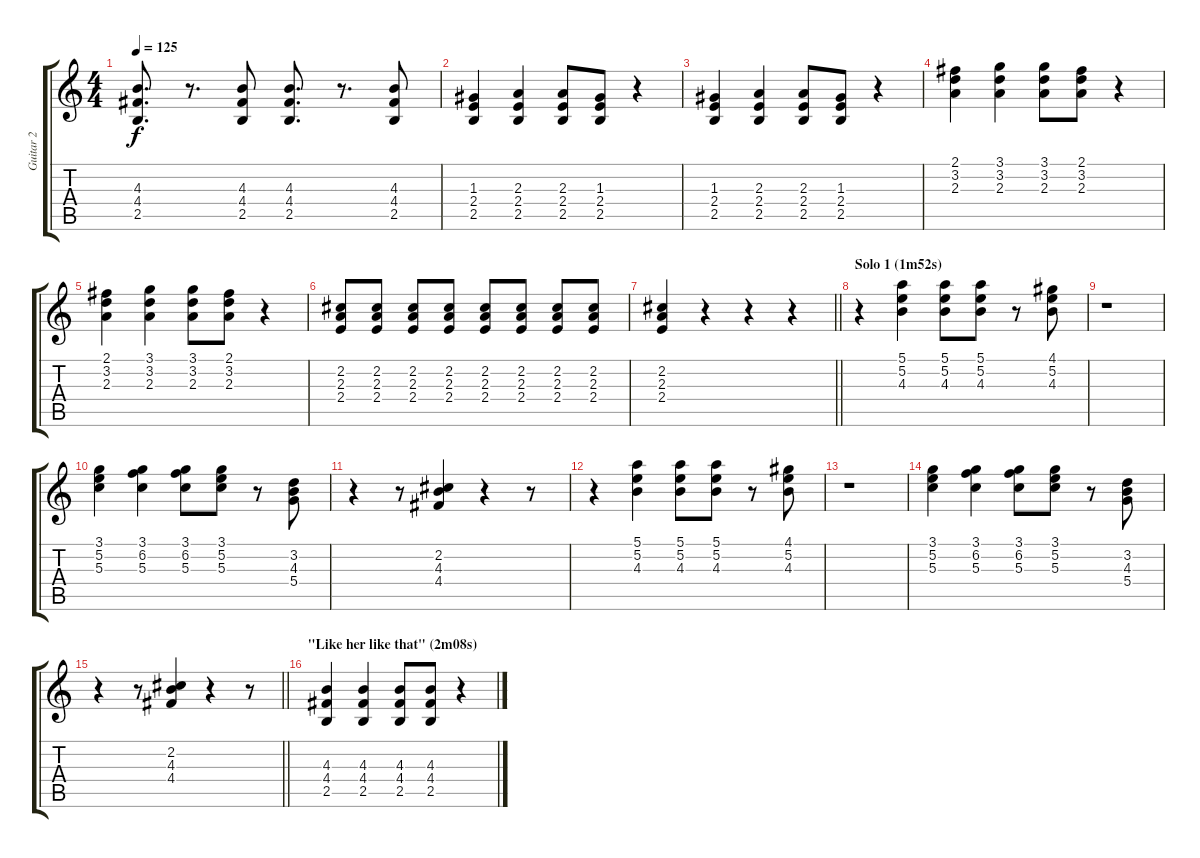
\track ("Guitar 2" "Guitar 2") {instrument electricguitarmuted}
\staff {score tabs}
\tuning (E4 B3 G3 D3 A2 E2) {hide}
\ts (4 4)
\tempo 125
\clef g2
\ks c
(4.3 4.4 2.5).8{d dy f} r.8{d} (4.3 4.4 2.5).8 (4.3 4.4 2.5).8{d} r.8{d} (4.3 4.4 2.5).8 |
(1.3 2.4 2.5).4 (2.3 2.4 2.5).4 (2.3 2.4 2.5).8 (1.3 2.4 2.5).8 r.4 |
(1.3 2.4 2.5).4 (2.3 2.4 2.5).4 (2.3 2.4 2.5).8 (1.3 2.4 2.5).8 r.4 |
(2.1 3.2 2.3).4 (3.1 3.2 2.3).4 (3.1 3.2 2.3).8 (2.1 3.2 2.3).8 r.4 |
(2.1 3.2 2.3).4 (3.1 3.2 2.3).4 (3.1 3.2 2.3).8 (2.1 3.2 2.3).8 r.4 |
(2.2 2.3 2.4).8 (2.2 2.3 2.4).8 (2.2 2.3 2.4).8 (2.2 2.3 2.4).8 (2.2 2.3 2.4).8 (2.2 2.3 2.4).8 (2.2 2.3 2.4).8 (2.2 2.3 2.4).8 |
\barLineRight lightlight
(2.2 2.3 2.4).4 r.4 r.4 r.4 |
\section ("" "Solo 1 (1m52s)")
r.4 (5.1 5.2 4.3).4 (5.1 5.2 4.3).8 (5.1 5.2 4.3).8 r.8 (4.1 5.2 4.3).8 |
r.1 |
(3.1 5.2 5.3).4 (3.1 6.2 5.3).4 (3.1 6.2 5.3).8 (3.1 5.2 5.3).8 r.8 (3.2 4.3 5.4).8 |
r.4 r.8 (2.2 4.3 4.4).4 r.4 r.8 |
r.4 (5.1 5.2 4.3).4 (5.1 5.2 4.3).8 (5.1 5.2 4.3).8 r.8 (4.1 5.2 4.3).8 |
r.1 |
(3.1 5.2 5.3).4 (3.1 6.2 5.3).4 (3.1 6.2 5.3).8 (3.1 5.2 5.3).8 r.8 (3.2 4.3 5.4).8 |
\barLineRight lightlight
r.4 r.8 (2.2 4.3 4.4).4 r.4 r.8 |
\section ("" "\"Like her like that\" (2m08s)")
(4.3 4.4 2.5).4 (4.3 4.4 2.5).4 (4.3 4.4 2.5).8 (4.3 4.4 2.5).8 r.4
